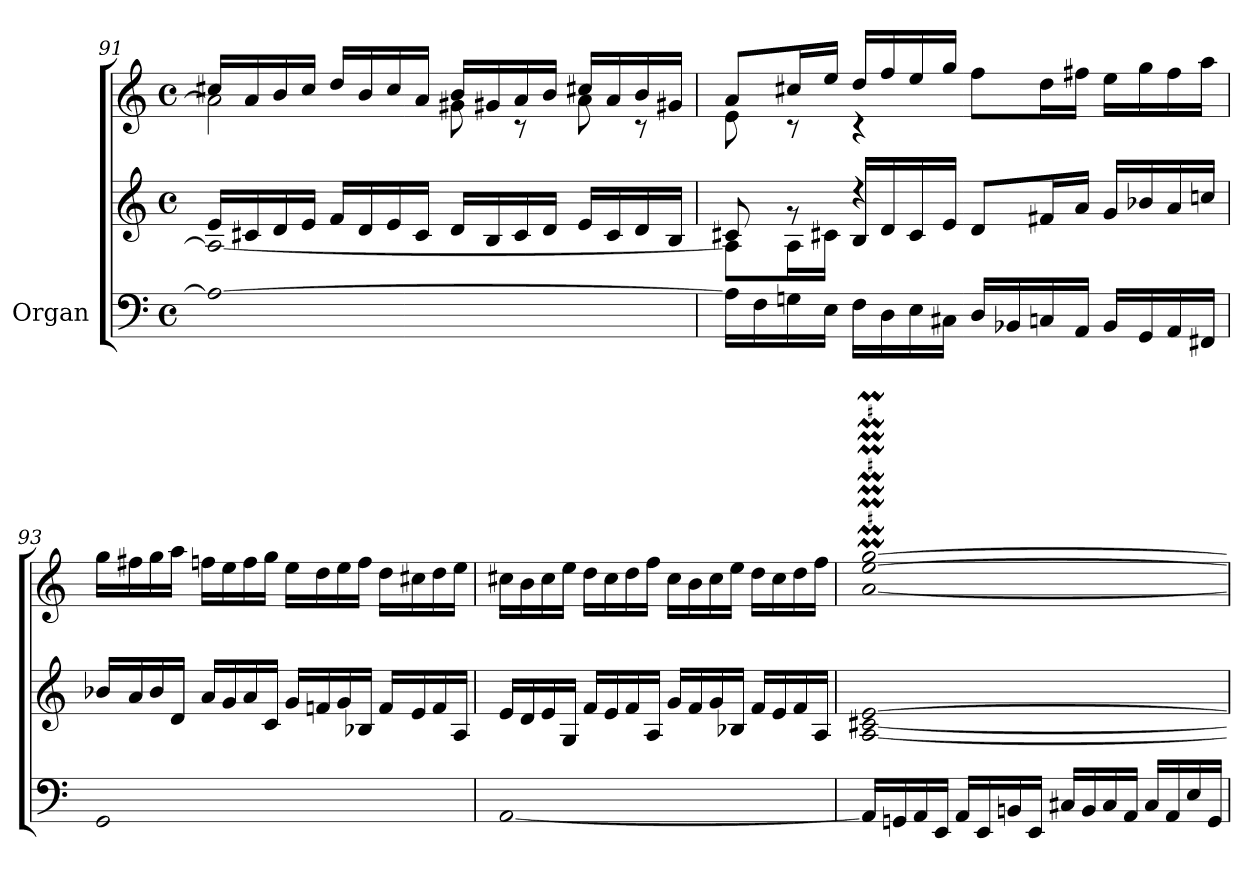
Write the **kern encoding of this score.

**kern	**kern	**kern
*part1	*part1	*part1
*staff3	*staff2	*staff1
*I"Organ	*	*
*clefF4	*clefG2	*clefG2
*k[]	*k[]	*k[]
*M4/4	*M4/4	*M4/4
*met(c)	*met(c)	*met(c)
=91	=91	=91
*	*^	*
!LO:N:head=open	!	!LO:N:head=open	!
*	*	*	*^
1A_	16e/LL	1A_	16cc#X/LL	2a\]
.	16c#X/	.	16a/	.
.	16d/	.	16b/	.
.	16e/JJ	.	16cc#/JJ	.
.	16f/LL	.	16dd/LL	.
.	16d/	.	16b/	.
.	16e/	.	16cc#/	.
.	16c#/JJ	.	16a/JJ	.
.	16d/LL	.	16b/LL	8g#X\
.	16B/	.	16g#X/	.
.	16c#/	.	16a/	8r
.	16d/JJ	.	16b/JJ	.
.	16e/LL	.	16cc#X/LL	8a\
.	16c#/	.	16a/	.
.	16d/	.	16b/	8r
.	16B/JJ	.	16g#X/JJ	.
=92	=92	=92	=92	=92
16A\LL]	8c#X/	8A\L]	8a/L	8e\
16F\	.	.	.	.
16Gn\	8rg	16A\L	16cc#X/L	8r
16E\JJ	.	16c#X\JJ	16ee/JJ	.
16F\LL	4r	16B/LL	16dd/LL	4r
16D\	.	16d/	16ff/	.
16E\	.	16c#/	16ee/	.
16C#X\JJ	.	16e/JJ	16gg/JJ	.
16D/LL	8d/L	2ryy	8ff\L	2ryy
16BB-X/	.	.	.	.
16Cn/	16f#X/L	.	16dd\L	.
16AA/JJ	16a/JJ	.	16ff#X\JJ	.
16BB-/LL	16g/LL	.	16ee\LL	.
16GG/	16b-X/	.	16gg\	.
16AA/	16a/	.	16ff#\	.
16FF#X/JJ	16ccn/JJ	.	16aa\JJ	.
*	*v	*v	*	*
*	*	*v	*v
=93	=93	=93
!LO:N:head=open	!	!
1GG	16b-X/LL	16gg\LL
.	16a/	16ff#X\
.	16b-/	16gg\
.	16d/JJ	16aa\JJ
.	16a/LL	16ffn\LL
.	16g/	16ee\
.	16a/	16ff\
.	16c/JJ	16gg\JJ
.	16g/LL	16ee\LL
.	16fn/	16dd\
.	16g/	16ee\
.	16B-X/JJ	16ff\JJ
.	16f/LL	16dd\LL
.	16e/	16cc#X\
.	16f/	16dd\
.	16A/JJ	16ee\JJ
!!LO:PB:g=z
=94	=94	=94
!LO:N:head=open	!	!
[1AA	16e/LL	16cc#X\LL
.	16d/	16b\
.	16e/	16cc#\
.	16G/JJ	16ee\JJ
.	16f/LL	16dd\LL
.	16e/	16cc#\
.	16f/	16dd\
.	16A/JJ	16ff\JJ
.	16g/LL	16cc#\LL
.	16f/	16b\
.	16g/	16cc#\
.	16B-X/JJ	16ee\JJ
.	16f/LL	16dd\LL
.	16e/	16cc#\
.	16f/	16dd\
.	16A/JJ	16ff\JJ
=95	=95	=95
!	!LO:N:n=1:head=open	!
!	!LO:N:n=2:head=open	!
!	!LO:N:n=3:head=open	!LO:N:n=1:head=open
!	!	!LO:N:n=2:head=open
!	!	!LO:N:n=3:head=open
16AA/LL]	[1A [1c#X [1e	[1aM [1eeM [1ggM
16GGn/	.	.
16AA/	.	.
16EE/JJ	.	.
16AA/LL	.	.
16EE/	.	.
16BBn/	.	.
16EE/JJ	.	.
16C#X/LL	.	.
16BB/	.	.
16C#/	.	.
16AA/JJ	.	.
16C#/LL	.	.
16AA/	.	.
16E/	.	.
16GG/JJ	.	.
=	=	=
*-	*-	*-
